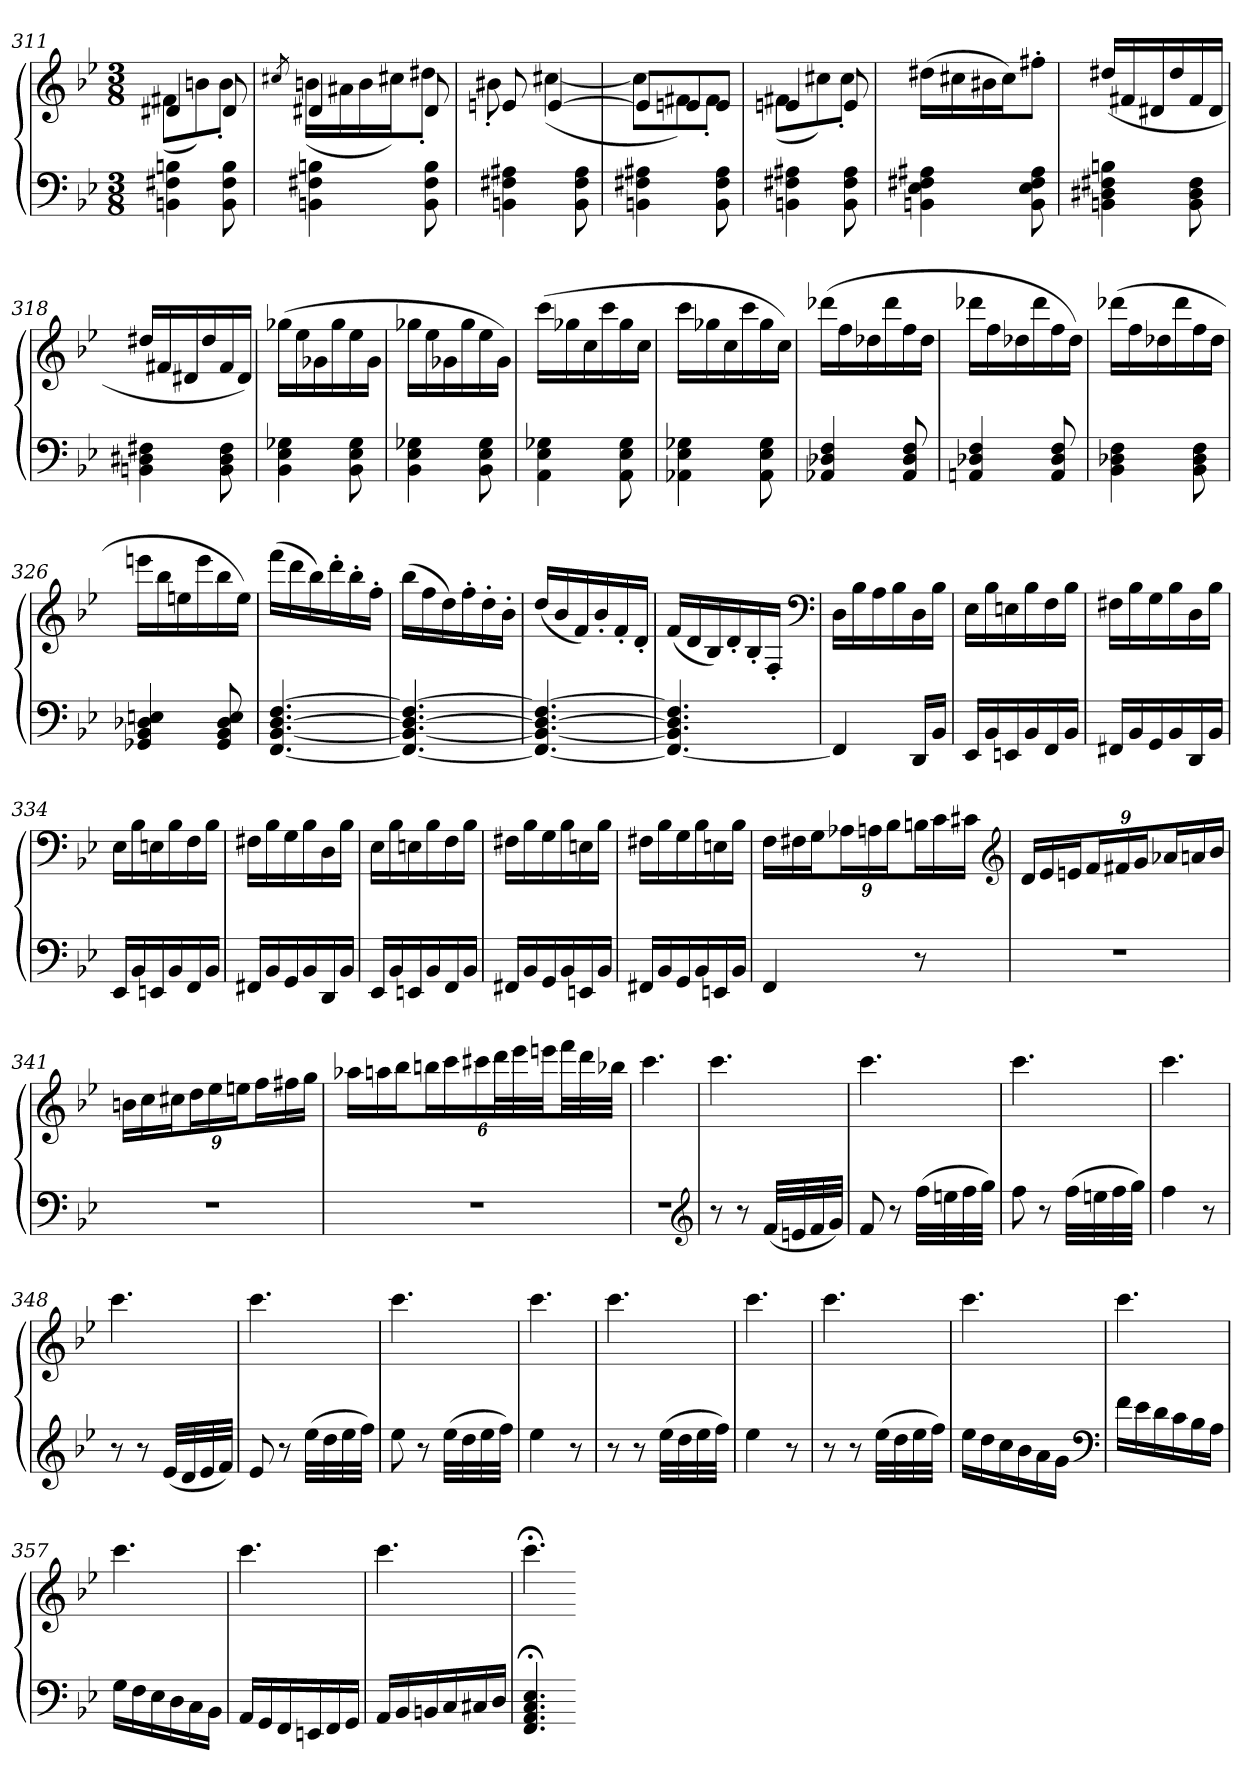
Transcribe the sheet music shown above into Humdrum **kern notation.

**kern	**kern
*part1	*part1
*staff2	*staff1
*clefF4	*clefG2
*k[b-e-]	*k[b-e-]
*B-:	*B-:
*M3/8	*M3/8
=311	=311
*	*^
4BBn 4F#X 4Bn	4d#X	(8f#XL
.	.	8bn)
8BB 8F# 8B	8d#	8b'J
=312	=312	=312
.	.	8qcc#X
4BBn 4F#X 4Bn	4d#X	(16bnLL
.	.	16a#X
.	.	16b
.	.	16cc#XJ)
8BB 8F# 8B	8d#	8dd#X'J
=313	=313	=313
4BBn 4F#X 4A#X	8en	8b#X'
.	[4e	([4cc#X
8BB 8F# 8A#	.	.
=314	=314	=314
4BBn 4F#X 4A#X	8eL]	8cc#L]
.	8en	8f#X)
8BB 8F# 8A#	8eJ	8f#'J
=315	=315	=315
4BBn 4F#X 4A#X	4en	(8f#XL
.	.	8cc#X)
8BB 8F# 8A#	8e	8cc#'J
*	*v	*v
=316	=316
4BBn 4E- 4F#X 4A#X	(16dd#XLL
.	16cc#X
.	16b#X
.	16cc#J)
8BB 8E- 8F# 8A#	8ff#X'J
=317	=317
4BBn 4D#X 4F#X 4Bn	(16dd#XLL
.	16f#X
.	16d#X
.	16dd#
8BB 8D# 8F#	16f#
.	16d#JJ
=318	=318
4BBn 4D#X 4F#X	16dd#XLL
.	16f#X
.	16d#X
.	16dd#
8BB 8D# 8F#	16f#
.	16d#JJ)
=319	=319
4BB- 4E- 4G-X	(16gg-XLL
.	16ee-
.	16g-X
.	16gg-
8BB- 8E- 8G-	16ee-
.	16g-JJ
=320	=320
4BB- 4E- 4G-X	16gg-XLL
.	16ee-
.	16g-X
.	16gg-
8BB- 8E- 8G-	16ee-
.	16g-JJ)
=321	=321
4AA 4E- 4G-X	(16cccLL
.	16gg-X
.	16cc
.	16ccc
8AA 8E- 8G-	16gg-
.	16ccJJ
=322	=322
4AA-X 4E- 4G-X	16cccLL
.	16gg-X
.	16cc
.	16ccc
8AA- 8E- 8G-	16gg-
.	16ccJJ)
=323	=323
4AA-X 4D-X 4F	(16ddd-XLL
.	16ff
.	16dd-X
.	16ddd-
8AA- 8D- 8F	16ff
.	16dd-JJ
=324	=324
4AAn 4D-X 4F	16ddd-XLL
.	16ff
.	16dd-X
.	16ddd-
8AA 8D- 8F	16ff
.	16dd-JJ)
=325	=325
4BB- 4D-X 4F	(16ddd-XLL
.	16ff
.	16dd-X
.	16ddd-
8BB- 8D- 8F	16ff
.	16dd-JJ
=326	=326
4GG-X 4BB- 4D-X 4En	16eeenLL
.	16bb-
.	16een
.	16eee
8GG- 8BB- 8D- 8E	16bb-
.	16eeJJ)
=327	=327
[4.FF [4.BB- [4.D [4.F	(16fffLL
.	16ddd
.	16bb-)
.	16ddd'
.	16bb-'
.	16ff'JJ
=328	=328
4.FF_ 4.BB-_ 4.D_ 4.F_	(16bb-LL
.	16ff
.	16dd)
.	16ff'
.	16dd'
.	16b-'JJ
=329	=329
4.FF_ 4.BB-_ 4.D_ 4.F_	(16ddLL
.	16b-
.	16f)
.	16b-'
.	16f'
.	16d'JJ
=330	=330
4.FF_ 4.BB-] 4.D] 4.F]	(16fLL
.	16d
.	16B-)
.	16d'
.	16B-'
.	16F'JJ
*	*clefF4
=331	=331
4FF]	16DLL
.	16B-
.	16A
.	16B-
16DDLL	16D
16BB-JJ	16B-JJ
=332	=332
16EE-LL	16E-LL
16BB-	16B-
16EEn	16En
16BB-	16B-
16FF	16F
16BB-JJ	16B-JJ
=333	=333
16FF#XLL	16F#XLL
16BB-	16B-
16GG	16G
16BB-	16B-
16DD	16D
16BB-JJ	16B-JJ
=334	=334
16EE-LL	16E-LL
16BB-	16B-
16EEn	16En
16BB-	16B-
16FF	16F
16BB-JJ	16B-JJ
=335	=335
16FF#XLL	16F#XLL
16BB-	16B-
16GG	16G
16BB-	16B-
16DD	16D
16BB-JJ	16B-JJ
=336	=336
16EE-LL	16E-LL
16BB-	16B-
16EEn	16En
16BB-	16B-
16FF	16F
16BB-JJ	16B-JJ
=337	=337
16FF#XLL	16F#XLL
16BB-	16B-
16GG	16G
16BB-	16B-
16EEn	16En
16BB-JJ	16B-JJ
=338	=338
16FF#XLL	16F#XLL
16BB-	16B-
16GG	16G
16BB-	16B-
16EEn	16En
16BB-JJ	16B-JJ
=339	=339
4FF	24FLL
.	24F#X
.	24GJ
.	24A-XL
.	24An
.	24B-J
8r	24BnL
.	24c
.	24c#XJJ
*	*clefG2
=340	=340
4.r	24dLL
.	24e-
.	24enJ
.	24fL
.	24f#X
.	24gJ
.	24a-XL
.	24an
.	24b-JJ
=341	=341
4.r	24bnLL
.	24cc
.	24cc#XJ
.	24ddL
.	24ee-
.	24eenJ
.	24ffL
.	24ff#X
.	24ggJJ
=342	=342
4.r	24aa-XLL
.	24aan
.	24bb-J
.	24bbnL
.	24ccc
.	24ccc#X
.	48dddL
.	48eee-
.	48eeenJJ
.	48fffLL
.	48ddd
.	48bb-XJJJ
=343	=343
4.r	4.ccc
*clefG2	*
=344	=344
8r	4.ccc
8r	.
(32fLLL	.
32en	.
32f	.
32gJJJ)	.
=345	=345
8f	4.ccc
8r	.
(32ffLLL	.
32een	.
32ff	.
32ggJJJ)	.
=346	=346
8ff	4.ccc
8r	.
(32ffLLL	.
32een	.
32ff	.
32ggJJJ)	.
=347	=347
4ff	4.ccc
8r	.
=348	=348
8r	4.ccc
8r	.
(32e-LLL	.
32d	.
32e-	.
32fJJJ)	.
=349	=349
8e-	4.ccc
8r	.
(32ee-LLL	.
32dd	.
32ee-	.
32ffJJJ)	.
=350	=350
8ee-	4.ccc
8r	.
(32ee-LLL	.
32dd	.
32ee-	.
32ffJJJ)	.
=351	=351
4ee-	4.ccc
8r	.
=352	=352
8r	4.ccc
8r	.
(32ee-LLL	.
32dd	.
32ee-	.
32ffJJJ)	.
=353	=353
4ee-	4.ccc
8r	.
=354	=354
8r	4.ccc
8r	.
(32ee-LLL	.
32dd	.
32ee-	.
32ffJJJ)	.
=355	=355
16ee-LL	4.ccc
16dd	.
16cc	.
16b-	.
16a	.
16gJJ	.
*clefF4	*
=356	=356
16fLL	4.ccc
16e-	.
16d	.
16c	.
16B-	.
16AJJ	.
=357	=357
16GLL	4.ccc
16F	.
16E-	.
16D	.
16C	.
16BB-JJ	.
=358	=358
16AALL	4.ccc
16GG	.
16FF	.
16EEn	.
16FF	.
16GGJJ	.
=359	=359
16AALL	4.ccc
16BB-	.
16BBn	.
16C	.
16C#X	.
16DJJ	.
=360	=360
4.FF;< 4.AA;< 4.C;< 4.E-;<	4.ccc;<
=-	=-
*-	*-
